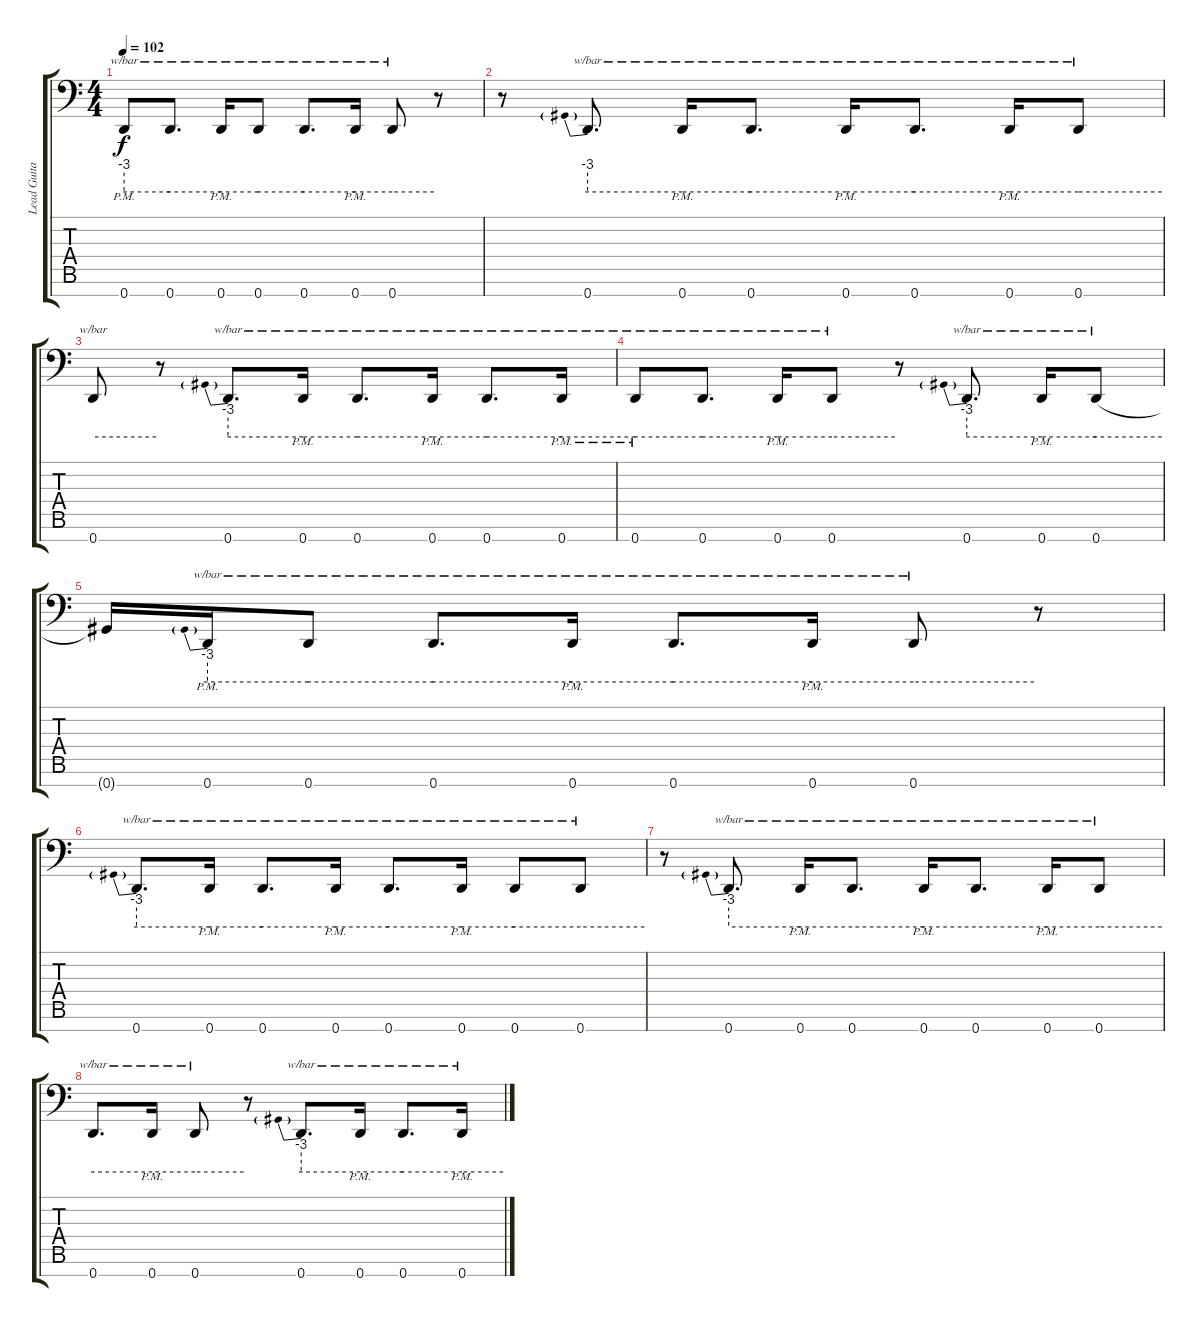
\track ("Lead Guitar 1" "Lead Guita") {instrument distortionguitar}
\staff {score tabs}
\tuning (Eb4 Bb3 Gb3 Db3 Ab2 Eb2 Ab1) {hide}
\ts (4 4)
\tempo 102
\clef f4
\ks c
0.7{pm}.8{tbe (hold default 0 -12 60 -12) dy f} 0.7.8{d tbe (hold default 0 -12 60 -12)} 0.7{pm}.16{tbe (hold default 0 -12 60 -12)} 0.7.8{tbe (hold default 0 -12 60 -12)} 0.7.8{d tbe (hold default 0 -12 60 -12)} 0.7{pm}.16{tbe (hold default 0 -12 60 -12)} 0.7.8{tbe (hold default 0 -12 60 -12)} r.8 |
r.8 0.7.8{d tbe (predive default 0 -12 60 -12)} 0.7{pm}.16{tbe (hold default 0 -12 60 -12)} 0.7.8{d tbe (hold default 0 -12 60 -12)} 0.7{pm}.16{tbe (hold default 0 -12 60 -12)} 0.7.8{d tbe (hold default 0 -12 60 -12)} 0.7{pm}.16{tbe (hold default 0 -12 60 -12)} 0.7.8{tbe (hold default 0 -12 60 -12)} |
0.7.8{tbe (hold default 0 -12 60 -12)} r.8 0.7.8{d tbe (predive default 0 -12 60 -12)} 0.7{pm}.16{tbe (hold default 0 -12 60 -12)} 0.7.8{d tbe (hold default 0 -12 60 -12)} 0.7{pm}.16{tbe (hold default 0 -12 60 -12)} 0.7.8{d tbe (hold default 0 -12 60 -12)} 0.7{pm}.16{tbe (hold default 0 -12 60 -12)} |
0.7{pm}.8{tbe (hold default 0 -12 60 -12)} 0.7.8{d tbe (hold default 0 -12 60 -12)} 0.7{pm}.16{tbe (hold default 0 -12 60 -12)} 0.7.8{tbe (hold default 0 -12 60 -12)} r.8 0.7.8{d tbe (predive default 0 -12 60 -12)} 0.7{pm}.16{tbe (hold default 0 -12 60 -12)} 0.7.8{tbe (hold default 0 -12 60 -12)} |
0.7{t}.16 0.7{pm}.16{tbe (predive default 0 -12 60 -12)} 0.7.8{tbe (hold default 0 -12 60 -12)} 0.7.8{d tbe (hold default 0 -12 60 -12)} 0.7{pm}.16{tbe (hold default 0 -12 60 -12)} 0.7.8{d tbe (hold default 0 -12 60 -12)} 0.7{pm}.16{tbe (hold default 0 -12 60 -12)} 0.7.8{tbe (hold default 0 -12 60 -12)} r.8 |
0.7.8{d tbe (predive default 0 -12 60 -12) volume 13} 0.7{pm}.16{tbe (hold default 0 -12 60 -12)} 0.7.8{d tbe (hold default 0 -12 60 -12)} 0.7{pm}.16{tbe (hold default 0 -12 60 -12)} 0.7.8{d tbe (hold default 0 -12 60 -12)} 0.7{pm}.16{tbe (hold default 0 -12 60 -12)} 0.7.8{tbe (hold default 0 -12 60 -12)} 0.7.8{tbe (hold default 0 -12 60 -12)} |
r.8 0.7.8{d tbe (predive default 0 -12 60 -12)} 0.7{pm}.16{tbe (hold default 0 -12 60 -12)} 0.7.8{d tbe (hold default 0 -12 60 -12)} 0.7{pm}.16{tbe (hold default 0 -12 60 -12)} 0.7.8{d tbe (hold default 0 -12 60 -12)} 0.7{pm}.16{tbe (hold default 0 -12 60 -12)} 0.7.8{tbe (hold default 0 -12 60 -12)} |
0.7.8{d tbe (hold default 0 -12 60 -12)} 0.7{pm}.16{tbe (hold default 0 -12 60 -12)} 0.7.8{tbe (hold default 0 -12 60 -12)} r.8 0.7.8{d tbe (predive default 0 -12 60 -12)} 0.7{pm}.16{tbe (hold default 0 -12 60 -12)} 0.7.8{d tbe (hold default 0 -12 60 -12)} 0.7{pm}.16{tbe (hold default 0 -12 60 -12)}
